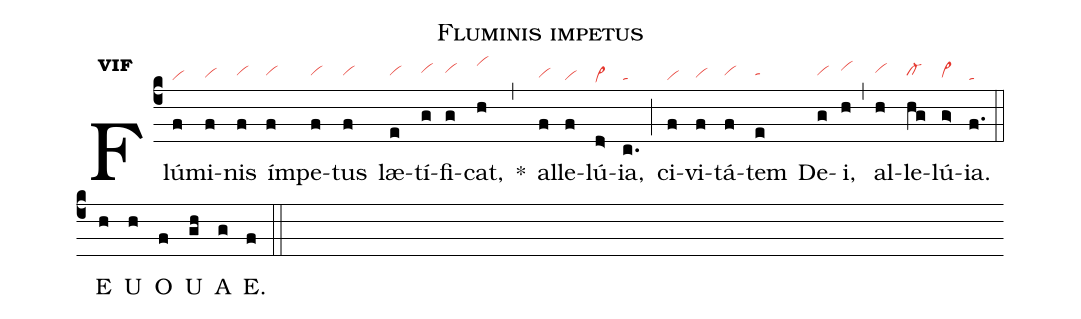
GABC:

name:Fluminis impetus;
office-part:an;
mode:6f;
nabc-lines:1;
%%
initial-style: 1;
name: Fluminis impetus;
mode: 6;
office-part: Antiphona;
annotation: Ant.;
annotation: vi f;
nabc-lines: 1;
%%
(c4) Flú(f|vi)mi(f|vihg)nis(f|vihh) ím(f|vihh)pe(f|vihh)tus(f|vihh) læ(e|vihh)tí(g|vihi)fi(g|vihi)cat,(h|vihl) <sp>*</sp>(,) al(f|vihg)le(f|vi)lú(d>|vi>he){ia},(c.|ta) (;) ci(f|vi)vi(f|vihg)tá(f|vihh)tem(e|tahh) De(g|vihh)i,(h|vihj) (,) al(h|vihi)le(hg|cl-hh)lú(g>|vi>hg){ia}.(f.|ta) (::)
<eu>E(h) U(h) O(f) U(gh) A(g) E.(f) </eu>(::)
